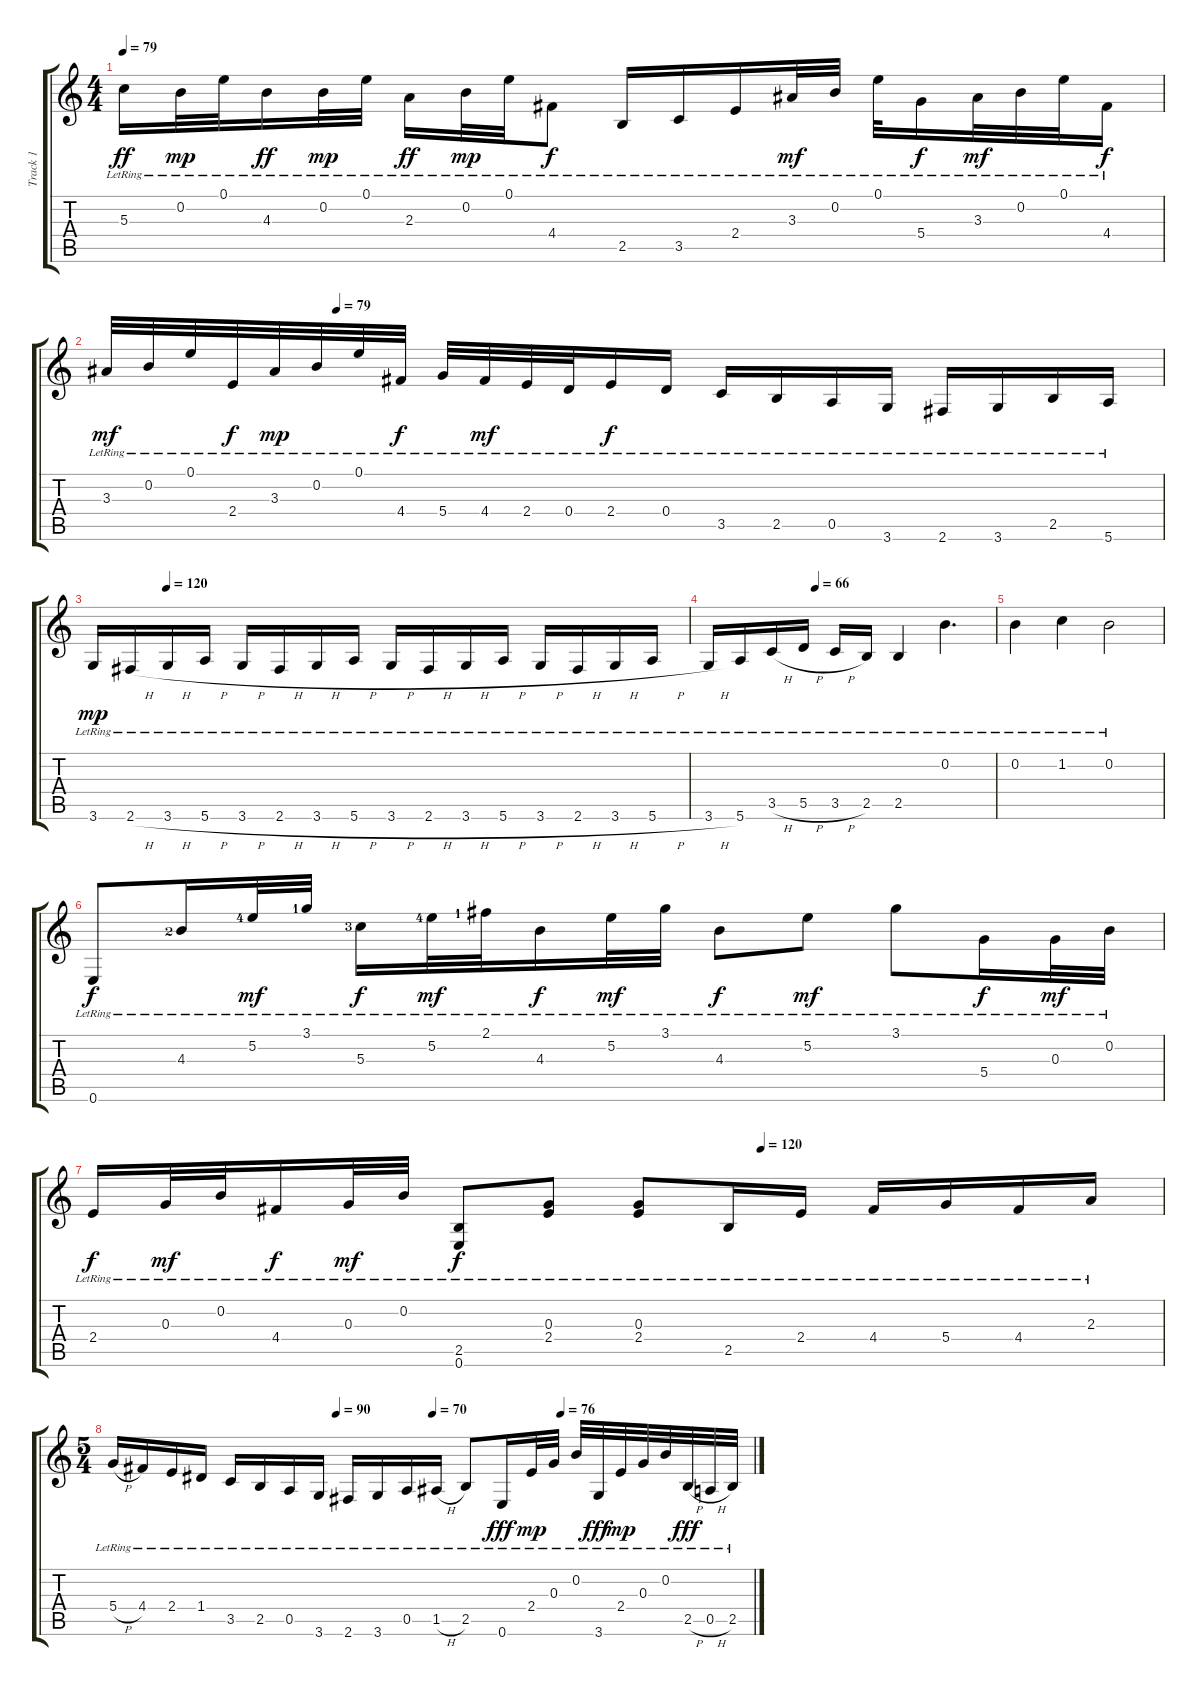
\track ("Track 1" "Track 1") {instrument acousticguitarsteel}
\staff {score tabs}
\tuning (E4 B3 G3 D3 A2 E2) {hide}
\ts (4 4)
\tempo 79
\clef g2
\ks c
5.3{lr}.16{dy ff} 0.2{lr}.32{dy mp} 0.1{lr}.32 4.3{lr}.16{dy ff} 0.2{lr}.32{dy mp} 0.1{lr}.32 2.3{lr}.16{dy ff} 0.2{lr}.32{dy mp} 0.1{lr}.32 4.4{lr}.8{dy f} 2.5{lr}.16 3.5{lr}.16 2.4{lr}.16 3.3{lr}.32{dy mf} 0.2{lr}.32 0.1{lr}.32 5.4{lr}.16{dy f} 3.3{lr}.32{dy mf} 0.2{lr}.32 0.1{lr}.32 4.4{lr}.16{dy f} |
\tempo (79 0.21875)
3.3{lr}.32{dy mf} 0.2{lr}.32 0.1{lr}.32 2.4{lr}.32{dy f} 3.3{lr}.32{dy mp} 0.2{lr}.32 0.1{lr}.32 4.4{lr}.32{dy f} 5.4{lr}.32 4.4{lr}.32{dy mf} 2.4{lr}.32 0.4{lr}.32 2.4{lr}.16{dy f} 0.4{lr}.16 3.5{lr}.16 2.5{lr}.16 0.5{lr}.16 3.6{lr}.16 2.6{lr}.16 3.6{lr}.16 2.5{lr}.16 5.6{lr}.16 |
\tempo (120 0.125)
3.6{lr}.16{dy mp} 2.6{h lr}.16 3.6{h lr}.16 5.6{h lr}.16 3.6{h lr}.16 2.6{h lr}.16 3.6{h lr}.16 5.6{h lr}.16 3.6{h lr}.16 2.6{h lr}.16 3.6{h lr}.16 5.6{h lr}.16 3.6{h lr}.16 2.6{h lr}.16 3.6{h lr}.16 5.6{h lr}.16 |
\tempo (66 0.375)
3.6{h lr}.16 5.6{lr}.16 3.5{h lr}.16 5.5{h lr}.16 3.5{h lr}.16 2.5{lr}.16 2.5{lr}.4 0.2{lr}.4{d} |
0.2{lr}.4 1.2{lr}.4 0.2{lr}.2 |
0.6{lr}.8{dy f} 4.3{lr lf 3}.16 5.2{lr lf 5}.32{dy mf} 3.1{lr lf 2}.32 5.3{lr lf 4}.16{dy f} 5.2{lr lf 5}.32{dy mf} 2.1{lr lf 2}.32 4.3{lr}.16{dy f} 5.2{lr}.32{dy mf} 3.1{lr}.32 4.3{lr}.8{dy f} 5.2{lr}.8{dy mf} 3.1{lr}.8 5.4{lr}.16{dy f} 0.3{lr}.32{dy mf} 0.2{lr}.32 |
\tempo (120 0.625)
2.4{lr}.16{dy f} 0.3{lr}.32{dy mf} 0.2{lr}.32 4.4{lr}.16{dy f} 0.3{lr}.32{dy mf} 0.2{lr}.32 (2.5{lr} 0.6{lr}).8{dy f} (0.3{lr} 2.4{lr}).8 (0.3{lr} 2.4{lr}).8 2.5{lr}.16 2.4{lr}.16 4.4{lr}.16 5.4{lr}.16 4.4{lr}.16 2.3{lr}.16 |
\ts (5 4)
\tempo (90 0.35)
\tempo (70 0.5)
\tempo (76 0.7)
5.4{h lr}.16 4.4{lr}.16 2.4{lr}.16 1.4{lr}.16 3.5{lr}.16 2.5{lr}.16 0.5{lr}.16 3.6{lr}.16 2.6{lr}.16 3.6{lr}.16 0.5{lr}.16 1.5{h lr}.16 2.5{lr}.8 0.6{lr}.16{dy fff} 2.4{lr}.32{dy mp} 0.3{lr}.32 0.2{lr}.32 3.6{lr}.32{dy fff} 2.4{lr}.32{dy mp} 0.3{lr}.32 0.2{lr}.32 2.5{h lr}.32{dy fff} 0.5{h lr}.32 2.5{lr}.32
